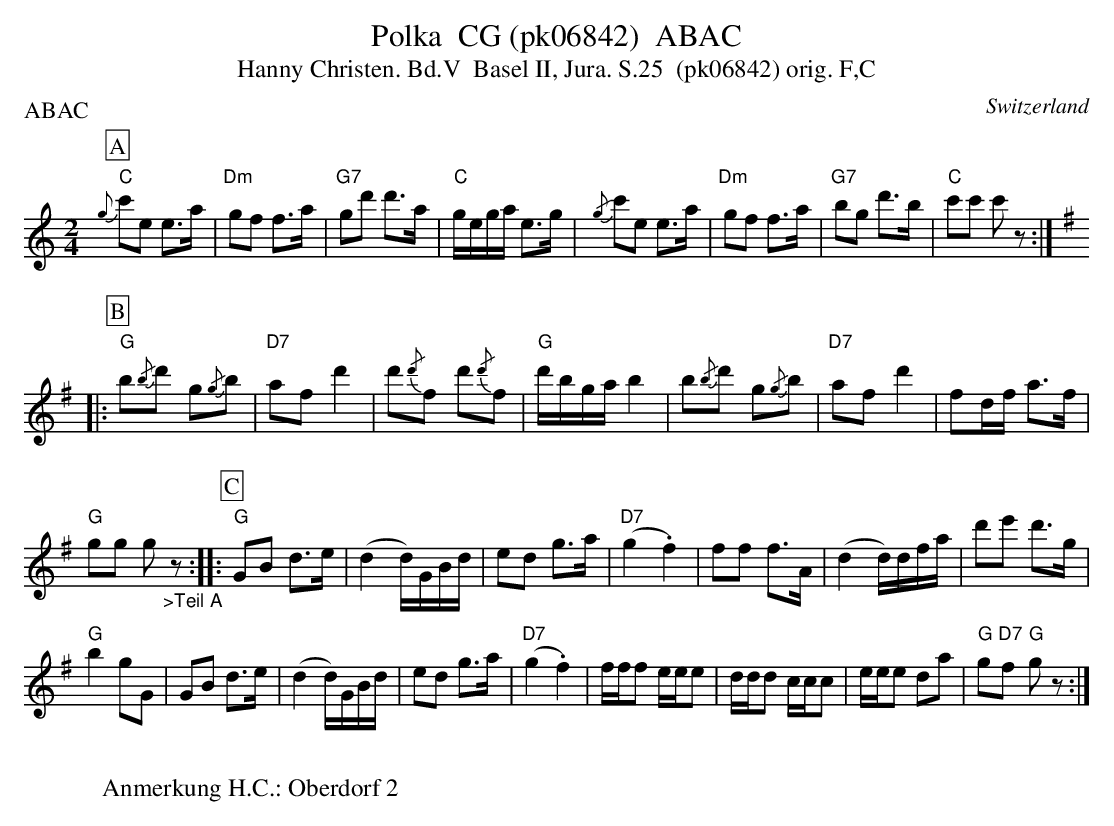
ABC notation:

X:1
T:Polka  CG (pk06842)  ABAC
T:Hanny Christen. Bd.V  Basel II, Jura. S.25  (pk06842) orig. F,C
P:ABAC
M:2/4
L:1/8
O:Switzerland
K:C major
[P:A] {g}"C"c'e e>a | "Dm"gf f>a | "G7"gd' d'>a | "C"g/e/g/a/ e>g | {/g}c'e e>a | "Dm"gf f>A' | "G7"bg d'>b | "C"c'c' c'z :| [P:B] [K:G]
|: "G"b{/b}d'  g{/g}b | "D7"afd'2 | d'{/d'}f d'{/d'}f  | "G"d'/b/g/a/ b2 | b{/b}d'  g{/g}b | "D7"afd'2 | fd/f/ a>f |
"G"gg g"_>Teil A"z :: [P:C] "G"GB d>e | (d2d/)G/B/d/ | ed g>a  | ("D7"g2.f2) | ff f>A | (d2d/)d/f/a/ | d'e' d'>g |
"G"b2gG | GB d>e | (d2d/)G/B/d/ | ed g>a  | ("D7"g2.f2)  | f/f/f e/e/e | d/d/d c/c/c | e/e/e da | "G"g"D7"f "G"gz :|
W:
W:Anmerkung H.C.: Oberdorf 2
